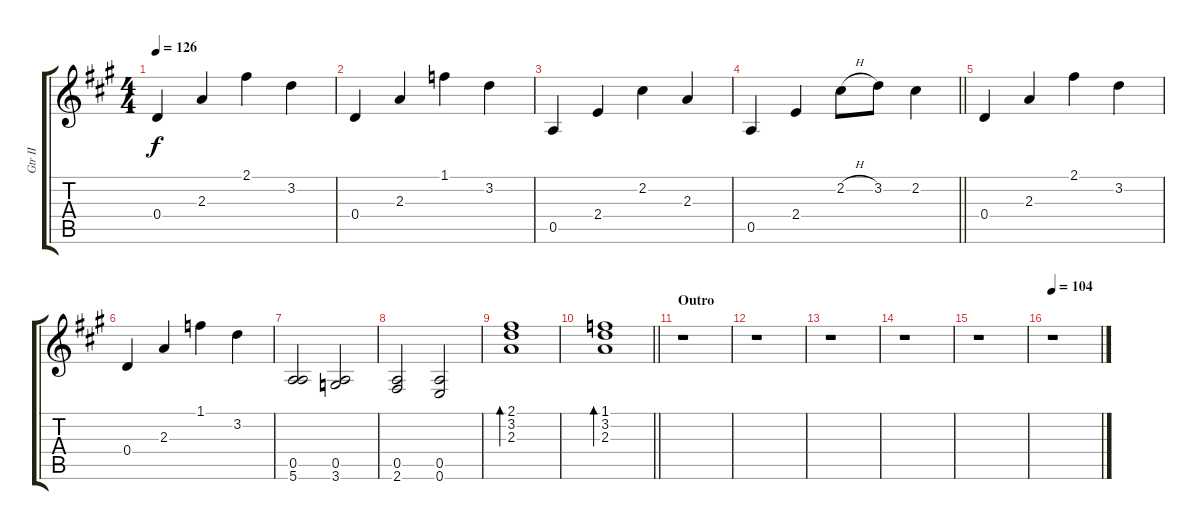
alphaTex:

\track ("Gtr II" "Gtr II") {instrument distortionguitar}
\staff {score tabs}
\tuning (E4 B3 G3 D3 A2 E2) {hide}
\ts (4 4)
\tempo 126
\clef g2
\ks a
0.4.4{dy f} 2.3.4 2.1.4 3.2.4 |
0.4.4 2.3.4 1.1.4 3.2.4 |
0.5.4 2.4.4 2.2.4 2.3.4 |
\barLineRight lightlight
0.5.4 2.4.4 2.2{h}.8 3.2.8 2.2.4 |
0.4.4 2.3.4 2.1.4 3.2.4 |
0.4.4 2.3.4 1.1.4 3.2.4 |
(0.5 5.6).2 (0.5 3.6).2 |
(0.5 2.6).2 (0.5 0.6).2 |
(2.1 3.2 2.3).1{bd 120} |
\barLineRight lightlight
(1.1 3.2 2.3).1{bd 120} |
\section ("" "Outro")
r.1 |
r.1 |
r.1 |
r.1 |
r.1 |
\tempo 104
r.1
